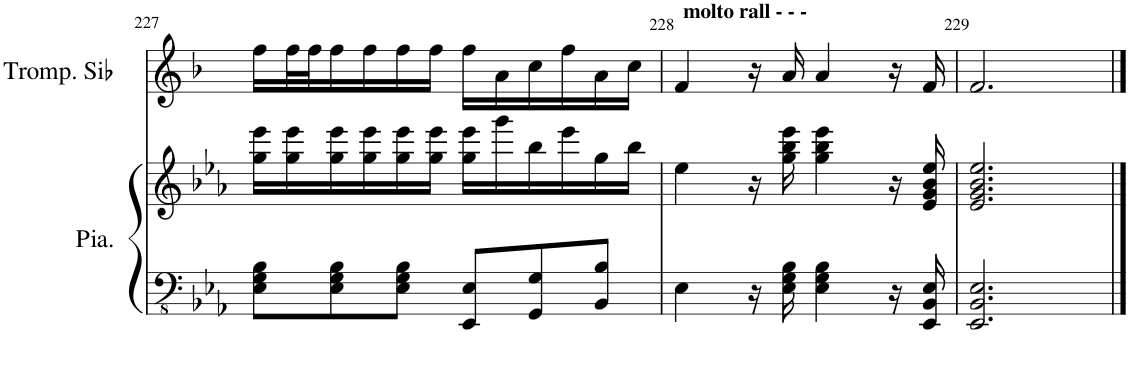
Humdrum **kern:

**kern	**kern	**kern
*part2	*part2	*part1
*staff3	*staff2	*staff1
*I"Piano	*	*I"Trompette en Sib
*I'Pia.	*	*I'Tromp. Sib
!!LO:PB:g=z
*clefFv4	*clefG2	*clefG2
*	*	*Trd1c2
*k[b-e-a-]	*k[b-e-a-]	*k[b-]
*M6/8	*M6/8	*M6/8
=227	=227	=227
8EE-\ 8GG\ 8BB-\L	16gg\ 16eee-\LL	16ff\LL
.	16gg\ 16eee-\	32ff\L
.	.	32ff\J
8EE-\ 8GG\ 8BB-\	16gg\ 16eee-\	16ff\
.	16gg\ 16eee-\	16ff\
8EE-\ 8GG\ 8BB-\J	16gg\ 16eee-\	16ff\
.	16gg\ 16eee-\JJ	16ff\JJ
8EEE-/ 8EE-/L	16gg\ 16eee-\LL	16ff\LL
.	16ggg\	16a\
8GGG/ 8GG/	16bb-\	16cc\
.	16eee-\	16ff\
8BBB-/ 8BB-/J	16gg\	16a\
.	16bb-\JJ	16cc\JJ
=228	=228	=228
!	!	!LO:TX:a:B:t=molto rall - - -
4EE-\	4ee-\	4f/
16r	16r	16r
16EE-\ 16GG\ 16BB-\	16gg\ 16bb-\ 16eee-\	16a/
4EE-\ 4GG\ 4BB-\	4gg\ 4bb-\ 4eee-\	4a/
16r	16r	16r
16EEE-/ 16BBB-/ 16EE-/	16e-/ 16g/ 16b-/ 16ee-/	16f/
=229	=229	=229
2.EEE-/ 2.BBB-/ 2.EE-/	2.e-/ 2.g/ 2.b-/ 2.ee-/	2.f/
==	==	==
*-	*-	*-
